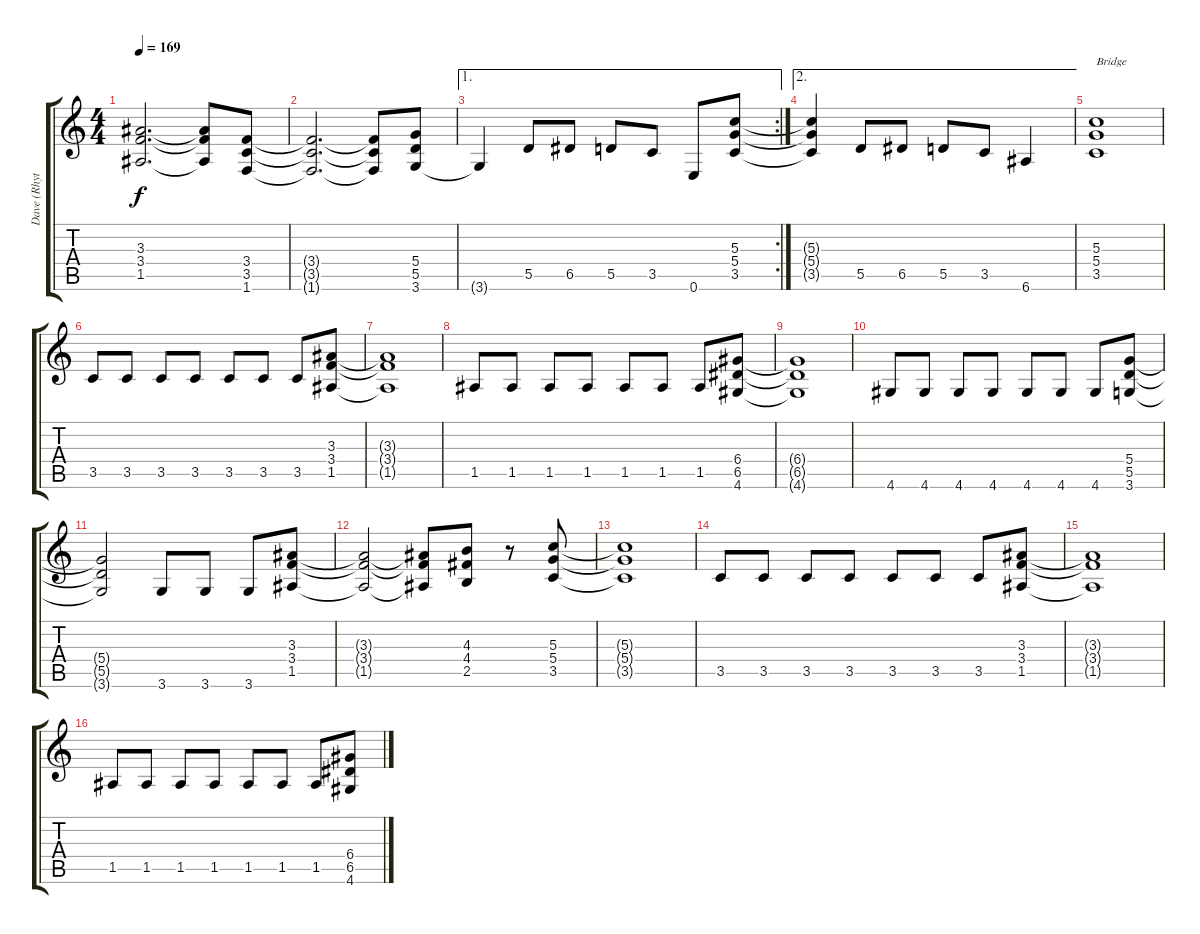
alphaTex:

\track ("Dave (Rhythm)" "Dave (Rhyt") {instrument distortionguitar}
\staff {score tabs}
\tuning (E4 B3 G3 D3 A2 E2) {hide}
\ts (4 4)
\tempo 169
\clef g2
\ks c
(3.3{t} 3.4{t} 1.5{t}).2{d dy f} (3.3{t} 3.4{t} 1.5{t}).8 (3.4 3.5 1.6).8 |
(3.4{t} 3.5{t} 1.6{t}).2{d} (3.4{t} 3.5{t} 1.6{t}).8 (5.4 5.5 3.6).8 |
\ae 1
\rc 2
3.6{t}.4 5.5.8 6.5.8 5.5.8 3.5.8 0.6.8 (5.3 5.4 3.5).8 |
\ae 2
(5.3{t} 5.4{t} 3.5{t}).4 5.5.8 6.5.8 5.5.8 3.5.8 6.6.4 |
(5.3 5.4 3.5).1{txt "Bridge"} |
3.5.8 3.5.8 3.5.8 3.5.8 3.5.8 3.5.8 3.5.8 (3.3 3.4 1.5).8 |
(3.3{t} 3.4{t} 1.5{t}).1 |
1.5.8 1.5.8 1.5.8 1.5.8 1.5.8 1.5.8 1.5.8 (6.4 6.5 4.6).8 |
(6.4{t} 6.5{t} 4.6{t}).1 |
4.6.8 4.6.8 4.6.8 4.6.8 4.6.8 4.6.8 4.6.8 (5.4 5.5 3.6).8 |
(5.4{t} 5.5{t} 3.6{t}).2 3.6.8 3.6.8 3.6.8 (3.3 3.4 1.5).8 |
(3.3{t} 3.4{t} 1.5{t}).2 (3.3{t} 3.4{t} 1.5{t}).8 (4.3 4.4 2.5).8 r.8 (5.3 5.4 3.5).8 |
(5.3{t} 5.4{t} 3.5{t}).1 |
3.5.8 3.5.8 3.5.8 3.5.8 3.5.8 3.5.8 3.5.8 (3.3 3.4 1.5).8 |
(3.3{t} 3.4{t} 1.5{t}).1 |
1.5.8 1.5.8 1.5.8 1.5.8 1.5.8 1.5.8 1.5.8 (6.4 6.5 4.6).8
